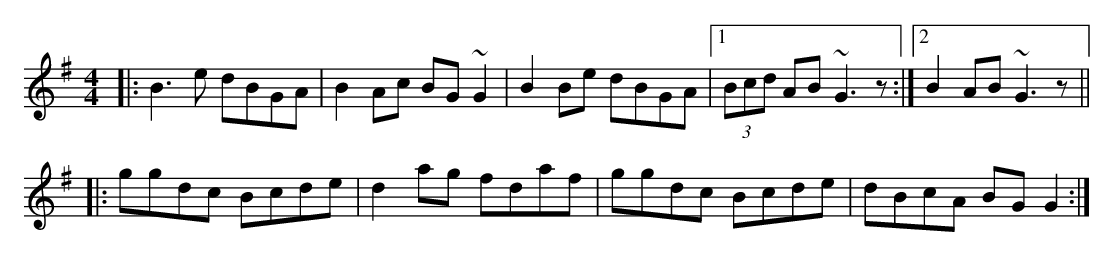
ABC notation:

X:1
M:4/4
K:G
|:B3 e dBGA|B2 Ac BG ~G2|B2 Be dBGA|1 (3Bcd AB ~G3 z:|2 B2 AB ~G3 z||
|:ggdc Bcde|d2 ag fdaf|ggdc Bcde|dBcA BG G2:|
